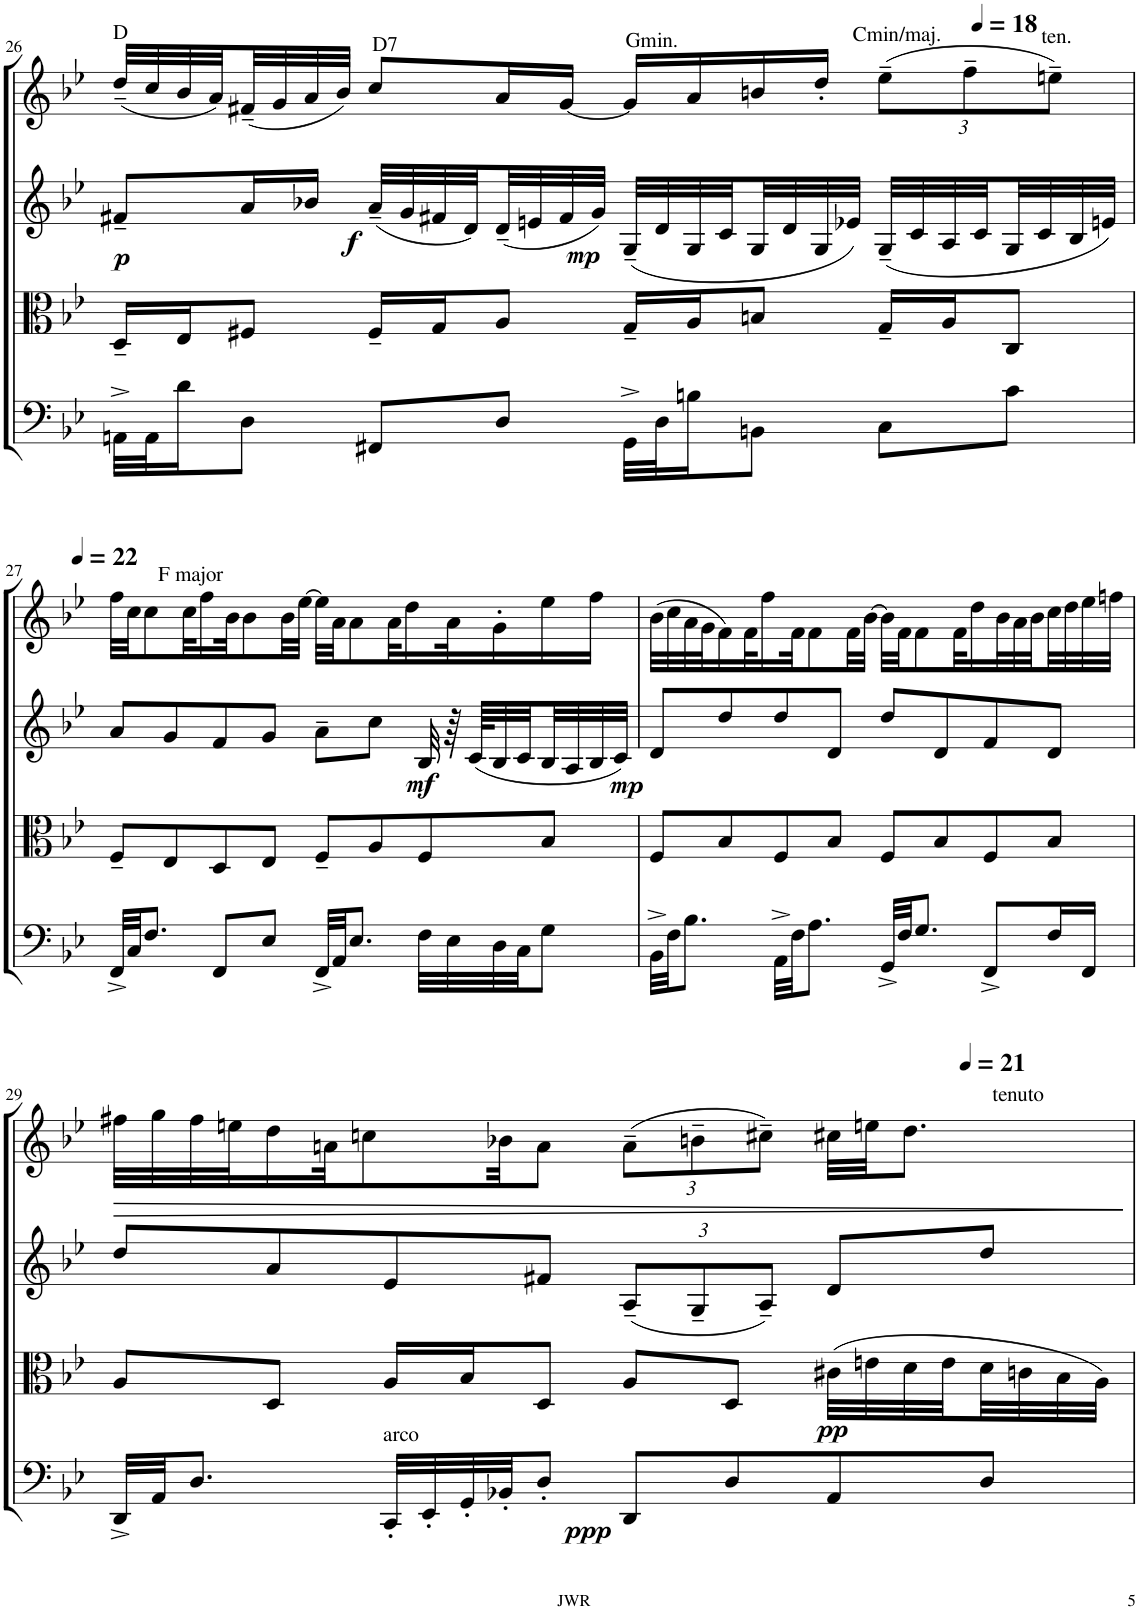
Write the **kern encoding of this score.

**kern	**dynam	**kern	**dynam	**kern	**dynam	**kern	**dynam
*part4	*part4	*part3	*part3	*part2	*part2	*part1	*part1
*staff4	*staff4	*staff3	*staff3	*staff2	*staff2	*staff1	*staff1
*I"Violoncello	*	*I"Viola	*	*I"Violin II	*	*I"Violin I	*
*I'Vc	*	*I'Vla	*	*I'Vln	*	*I'Vln	*
!!LO:PB:g=z
*clefF4	*	*clefC3	*	*clefG2	*	*clefG2	*
*k[b-e-]	*	*k[b-e-]	*	*k[b-e-]	*	*k[b-e-]	*
*M4/4	*	*M4/4	*	*M4/4	*	*M4/4	*
=26	=26	=26	=26	=26	=26	=26	=26
!	!	!	!	!	!	!LO:TX:a:t=D	!
!	!	!	!	!	!LO:DY:b	!	!
*	*	*	*	*	*	*^	*
32AAn^\LLL	.	16D~/LL	.	8f#X~/L	p	(32dd~/LLL	2ryy	.
32AA\J	.	.	.	.	.	32cc/	.	.
16d\J	.	16E-/J	.	.	.	32b-/	.	.
.	.	.	.	.	.	32a/)	.	.
8D\J	.	8F#X/J	.	16a/L	.	(32f#X~/	.	.
.	.	.	.	.	.	32g/	.	.
.	.	.	.	16b-X/JJ	.	32a/	.	.
.	.	.	.	.	.	32b-/JJJ)	.	.
!	!	!	!	!	!	!LO:TX:a:t=D7	!	!
!	!	!	!	!	!LO:DY:b	!	!	!
8FF#X/L	.	16F#~/LL	.	(32a~/LLL	f	8cc/L	.	.
.	.	.	.	32g/	.	.	.	.
.	.	16G/J	.	32f#X/	.	.	.	.
.	.	.	.	32d/)	.	.	.	.
8D/J	.	8A/J	.	(32d~/	.	16a/L	.	.
.	.	.	.	32en/	.	.	.	.
.	.	.	.	32f#/	.	[16g/JJ	.	.
.	.	.	.	32g/JJJ)	.	.	.	.
!	!	!	!	!	!	!LO:TX:a:t=Gmin.	!	!
!	!	!	!	!	!LO:DY:b	!	!	!
32GG^\LLL	.	16G~/LL	.	(32G~/LLL	mp	16g/LL]	4ryy	.
32D\J	.	.	.	32d/	.	.	.	.
16Bn\J	.	16A/J	.	32G/	.	16a/	.	.
.	.	.	.	32c/	.	.	.	.
8BBn\J	.	8Bn/J	.	32G/	.	16bn/	.	.
.	.	.	.	32d/	.	.	.	.
.	.	.	.	32G/	.	16dd'/JJ	.	.
.	.	.	.	32e-X/JJJ)	.	.	.	.
*	*	*	*	*	*	*Xbrackettup	*	*
!	!	!	!	!	!	!LO:TX:a:t=Cmin/maj.	!	!
8C\L	.	16G~/LL	.	(32G~/LLL	.	(12ee-~\L	16.ryy	.
.	.	.	.	32c/	.	.	.	.
.	.	16A/J	.	32A/	.	.	.	.
.	.	.	.	.	.	12ff~\	.	.
*	*	*	*	*	*	*MM18	*	*
.	.	.	.	32c/	.	.	8ryy	.
8c\J	.	8C/J	.	32G/	.	.	.	.
.	.	.	.	32c/	.	.	.	.
!	!	!	!	!	!	!LO:TX:a:t=ten.	!	!
.	.	.	.	.	.	12een~\J)	.	.
.	.	.	.	32B-/	.	.	.	.
.	.	.	.	32en/JJJ)	.	.	32ryy	.
*	*	*	*	*	*	*v	*v	*
!!LO:LB:g=z
=27	=27	=27	=27	=27	=27	=27	=27
*	*	*	*	*	*	*MM22	*
*	*	*	*	*	*	*^	*
!	!	!	!	!	!	!LO:TX:a:t=F major	!	!
*	*	*	*	*	*	*v	*v	*
32FF^/LLL	.	8F~/L	.	8a/L	.	32ff\LLL	.
32C/JJ	.	.	.	.	.	32cc\JJ	.
8.F/J	.	.	.	.	.	8cc\	.
.	.	8E-/	.	8g/	.	.	.
.	.	.	.	.	.	32cc\KL	.
.	.	.	.	.	.	16ff\	.
8FF/L	.	8D/	.	8f/	.	.	.
.	.	.	.	.	.	32b-\JK	.
.	.	.	.	.	.	8b-\	.
8E-/J	.	8E-/J	.	8g/J	.	.	.
.	.	.	.	.	.	32b-\LL	.
.	.	.	.	.	.	[32ee-\JJJ	.
32FF^/LLL	.	8F~/L	.	8a~\L	.	32ee-\LLL]	.
32AA/JJ	.	.	.	.	.	32a\JJ	.
8.E-/J	.	.	.	.	.	8a\	.
.	.	8A/	.	8cc\J	.	.	.
.	.	.	.	.	.	32a\KL	.
.	.	.	.	.	.	16dd\	.
!	!	!	!	!	!LO:DY:b	!	!
32F\LLL	.	8F/	.	32B-/	mf	.	.
32E-\	.	.	.	64r	.	32a\K	.
.	.	.	.	(64c/KLLL	.	.	.
32D\	.	.	.	32B-/	.	16g'\	.
32C\JJ	.	.	.	32c/	.	.	.
8G\J	.	8B-/J	.	32B-/	.	16ee-\	.
.	.	.	.	32A/	.	.	.
.	.	.	.	32B-/	.	16ff\JJ	.
.	.	.	.	32c/JJJ)	.	.	.
=28	=28	=28	=28	=28	=28	=28	=28
!	!	!	!	!	!LO:DY:b	!	!
32BB-^\LLL	.	8F/L	.	8d/L	mp	(32b-\LLL	.
32F\JJ	.	.	.	.	.	32cc\	.
8.B-\J	.	.	.	.	.	32a\	.
.	.	.	.	.	.	32g\J	.
.	.	8B-/	.	8dd/	.	16f\)	.
.	.	.	.	.	.	32f\K	.
.	.	.	.	.	.	16ff\	.
32AA^\LLL	.	8F/	.	8dd/	.	.	.
32F\JJ	.	.	.	.	.	32f\JK	.
8.A\J	.	.	.	.	.	8f\	.
.	.	8B-/J	.	8d/J	.	.	.
.	.	.	.	.	.	32f\LL	.
.	.	.	.	.	.	[32b-\JJJ	.
32GG^/LLL	.	8F/L	.	8dd/L	.	32b-\LLL]	.
32F/JJ	.	.	.	.	.	32f\JJ	.
8.G/J	.	.	.	.	.	8f\	.
.	.	8B-/	.	8d/	.	.	.
.	.	.	.	.	.	32f\KL	.
.	.	.	.	.	.	16dd\	.
8FF^/L	.	8F/	.	8f/	.	.	.
.	.	.	.	.	.	32b-\L	.
.	.	.	.	.	.	32a\	.
.	.	.	.	.	.	32b-\	.
16F/L	.	8B-/J	.	8d/J	.	32cc\	.
.	.	.	.	.	.	32dd\	.
16FF/JJ	.	.	.	.	.	32ee-\	.
.	.	.	.	.	.	32ffn\JJJ	.
!!LO:LB:g=z
=29	=29	=29	=29	=29	=29	=29	=29
!	!	!	!	!	!	!	!LO:HP:b
*	*	*	*	*	*	*^	*
32DD^/LLL	.	8A/L	.	8dd/L	.	32ff#X\LLL	2..ryy	>
32AA/JJ	.	.	.	.	.	32gg\	.	.
8.D/J	.	.	.	.	.	32ff#\	.	.
.	.	.	.	.	.	32een\J	.	.
.	.	8D/J	.	8a/	.	16dd\	.	.
.	.	.	.	.	.	32an\JK	.	.
.	.	.	.	.	.	8ccn\	.	.
!LO:TX:a:t=arco	!	!	!	!	!	!	!	!
32CC'/LLL	.	16A/LL	.	8e-/	.	.	.	.
32EE-'/	.	.	.	.	.	.	.	.
32GG'/	.	16B-/J	.	.	.	.	.	.
32BB-X'/JJ	.	.	.	.	.	32b-X\KK	.	.
8D'/J	.	8D/J	.	8f#X/J	.	8a\J	.	.
*	*	*	*	*Xbrackettup	*	*	*	*
!	!LO:DY:b	!	!	!	!	!	!	!
8DD/L	ppp	8A/L	.	(12A~/L	.	(12a~\L	.	.
.	.	.	.	12G~/	.	12bn~\	.	.
8D/	.	8D/J	.	.	.	.	.	.
.	.	.	.	12A~/J)	.	12cc#X~\J)	.	.
!	!	!	!LO:DY:b	!	!	!	!	!
8AA/	.	(32c#X\LLL	pp	8d/L	.	32cc#X\LLL	.	.
.	.	32en\	.	.	.	32een\JJ	.	.
.	.	32d\	.	.	.	8.dd\J	.	.
.	.	32e\	.	.	.	.	.	.
*	*	*	*	*	*	*MM21	*	*
!	!	!	!	!	!	!	!LO:TX:a:t=tenuto	!
8D/J	.	32d\	.	8dd/J	.	.	8ryy	.
.	.	32cn\	.	.	.	.	.	.
.	.	32B-\	.	.	.	.	.	.
.	.	32A\JJJ)	.	.	.	.	.	.
.	.	.	.	.	.	.	.	]
*	*	*	*	*	*	*v	*v	*
=	=	=	=	=	=	=	=
*-	*-	*-	*-	*-	*-	*-	*-
